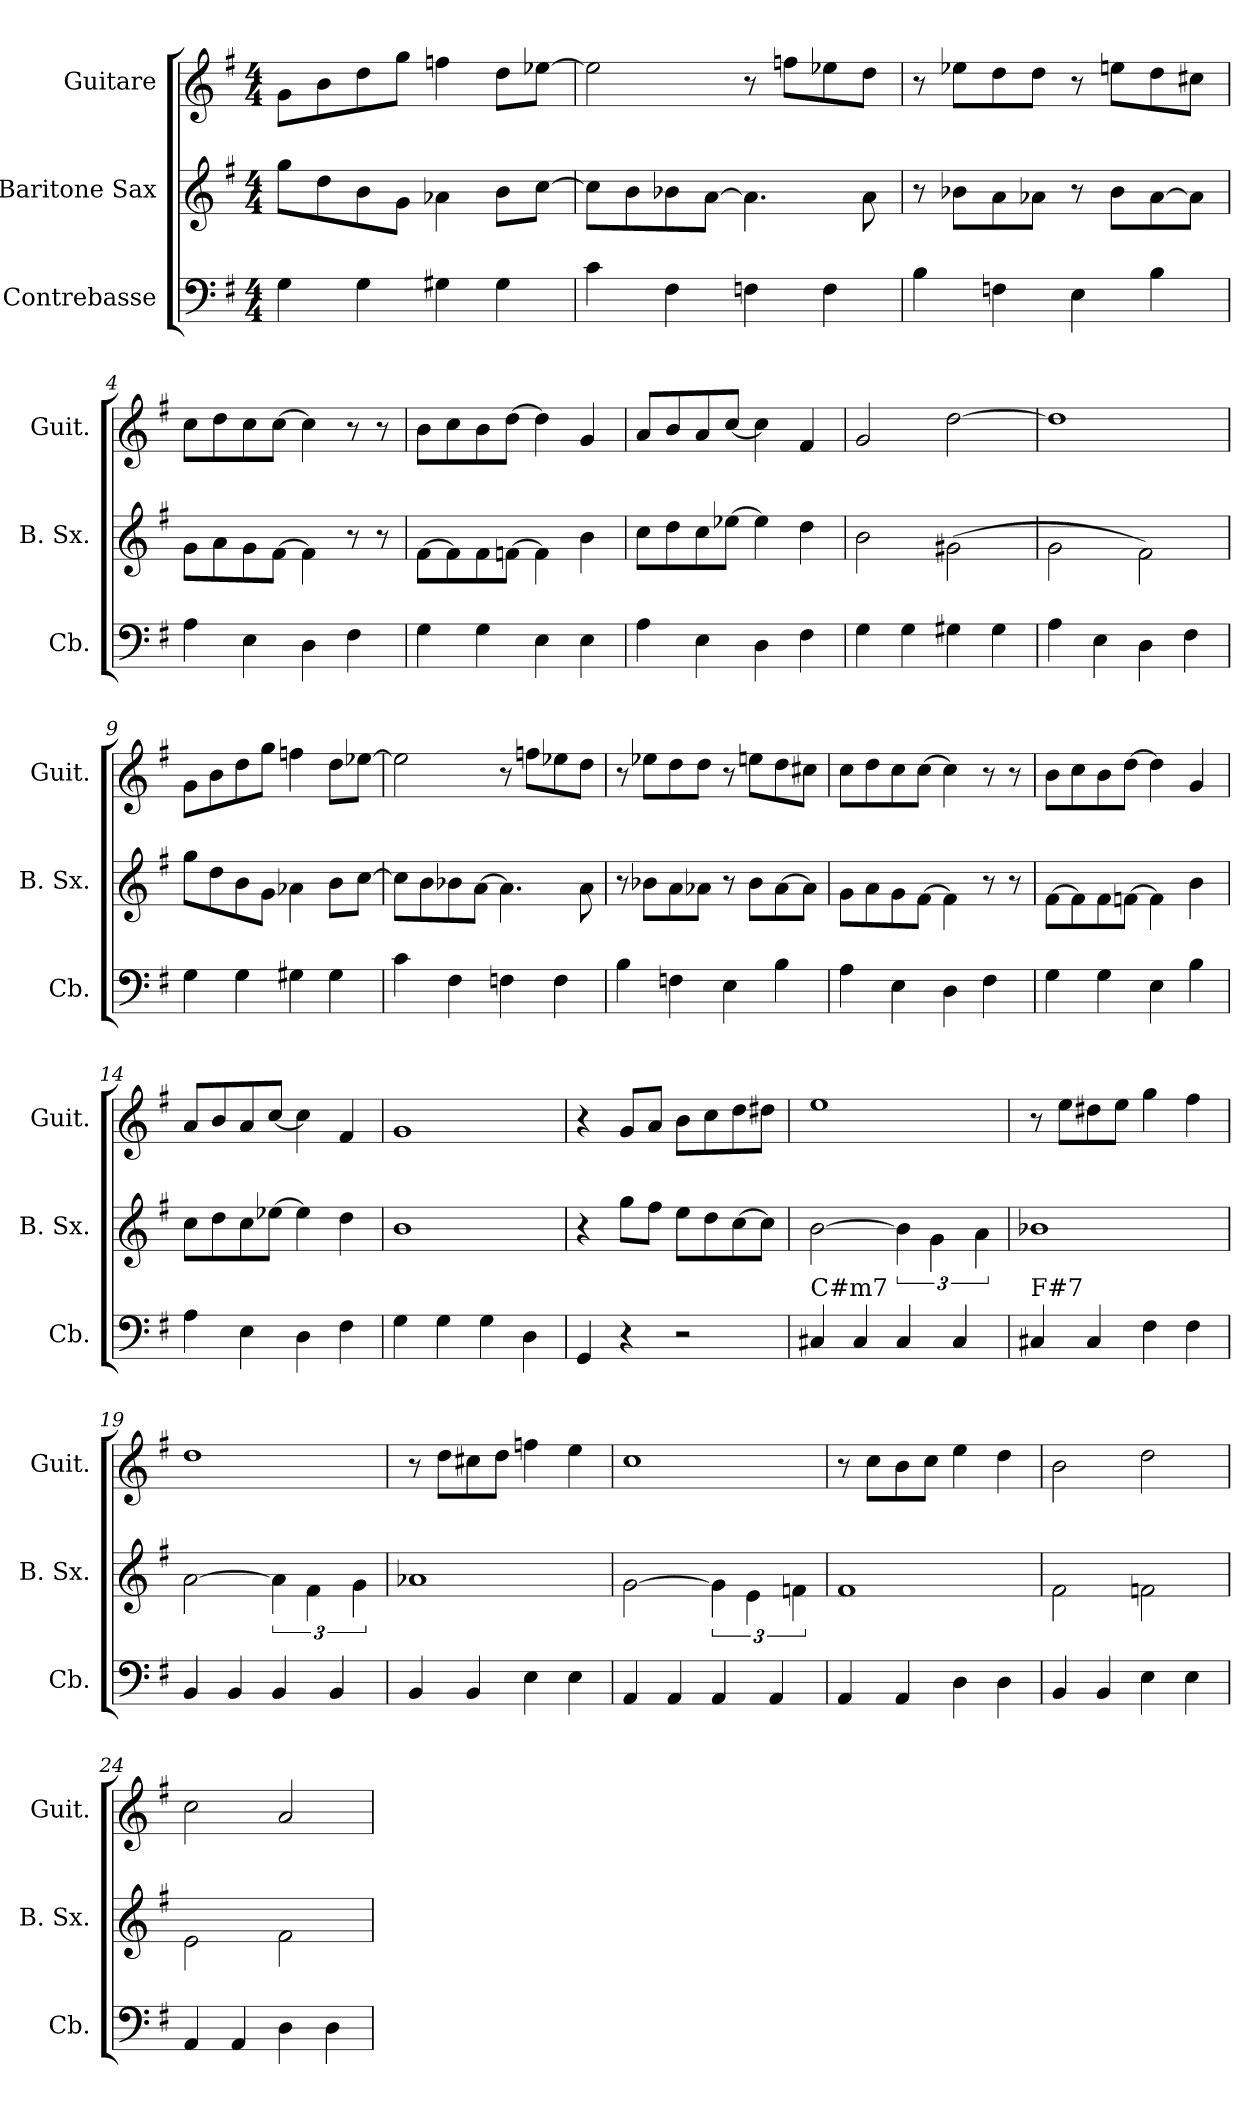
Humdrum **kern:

**kern	**kern	**kern
*part3	*part2	*part1
*staff3	*staff2	*staff1
*I"Contrebasse	*I"Baritone Sax	*I"Guitare
*I'Cb.	*I'B. Sx.	*I'Guit.
*clefF4	*clefG2	*clefG2
*ITrd7c12	*ITrd12c21	*ITrd7c12
*k[f#]	*k[f#]	*k[f#]
*G:	*G:	*G:
*M4/4	*M4/4	*M4/4
=1	=1	=1
4GG\	8g\L	8G\L
.	8d\	8B\
4GG\	8B\	8d\
.	8G\J	8g\J
4GG#X\	4A-X\	4fn\
4GG#\	8B\L	8d\L
.	[8c\J	[8e-X\J
=2	=2	=2
4C\	8c\L]	2e-\]
.	8B\	.
4FF#\	8B-X\	.
.	[8A\J	.
4FFn\	4.A\]	8r
.	.	8fn\L
4FF\	.	8e-X\
.	8A\	8d\J
=3	=3	=3
4BB\	8r	8r
.	8B-X\L	8e-X\L
4FFn\	8A\	8d\
.	8A-X\J	8d\J
4EE\	8r	8r
.	8B-\L	8en\L
4BB\	[8A-\	8d\
.	8A-\J]	8c#X\J
=4	=4	=4
4AA\	8G\L	8c\L
.	8A\	8d\
4EE\	8G\	8c\
.	[8F#\J	[8c\J
4DD\	4F#\]	4c\]
4FF#\	8r	8r
.	8r	8r
!!LO:LB:g=z
=5	=5	=5
4GG\	[8F#\L	8B\L
.	8F#\]	8c\
4GG\	8F#\	8B\
.	[8Fn\J	[8d\J
4EE\	4F\]	4d\]
4EE\	4B\	4G/
=6	=6	=6
4AA\	8c\L	8A/L
.	8d\	8B/
4EE\	8c\	8A/
.	[8e-X\J	[8c/J
4DD\	4e-\]	4c\]
4FF#\	4d\	4F#/
=7	=7	=7
4GG\	2B\	2G/
4GG\	.	.
4GG#X\	(<2G#X\	[2d\
4GG#\	.	.
=8	=8	=8
4AA\	2G\	1d]
4EE\	.	.
4DD\	2F#\)	.
4FF#\	.	.
!!LO:LB:g=z
=9	=9	=9
4GG\	8g\L	8G\L
.	8d\	8B\
4GG\	8B\	8d\
.	8G\J	8g\J
4GG#X\	4A-X\	4fn\
4GG#\	8B\L	8d\L
.	[8c\J	[8e-X\J
=10	=10	=10
4C\	8c\L]	2e-\]
.	8B\	.
4FF#\	8B-X\	.
.	[8A\J	.
4FFn\	4.A\]	8r
.	.	8fn\L
4FF\	.	8e-X\
.	8A\	8d\J
=11	=11	=11
4BB\	8r	8r
.	8B-X\L	8e-X\L
4FFn\	8A\	8d\
.	8A-X\J	8d\J
4EE\	8r	8r
.	8B-\L	8en\L
4BB\	[8A-\	8d\
.	8A-\J]	8c#X\J
=12	=12	=12
4AA\	8G\L	8c\L
.	8A\	8d\
4EE\	8G\	8c\
.	[8F#\J	[8c\J
4DD\	4F#\]	4c\]
4FF#\	8r	8r
.	8r	8r
!!LO:PB:g=z
=13	=13	=13
4GG\	[8F#\L	8B\L
.	8F#\]	8c\
4GG\	8F#\	8B\
.	[8Fn\J	[8d\J
4EE\	4F\]	4d\]
4BB\	4B\	4G/
=14	=14	=14
4AA\	8c\L	8A/L
.	8d\	8B/
4EE\	8c\	8A/
.	[8e-X\J	[8c/J
4DD\	4e-\]	4c\]
4FF#\	4d\	4F#/
=15	=15	=15
4GG\	1B	1G
4GG\	.	.
4GG\	.	.
4DD\	.	.
=16	=16	=16
4GGG/	4r	4r
4r	8g\L	8G/L
.	8f#\J	8A/J
2r	8e\L	8B\L
.	8d\	8c\
.	[8c\	8d\
.	8c\J]	8d#X\J
!!LO:LB:g=z
=17	=17	=17
!LO:TX:a:t=C#m7	!	!
4CC#X/	[2B\	1e
4CC#/	.	.
4CC#/	6B\]	.
.	6G\	.
4CC#/	.	.
.	6A\	.
=18	=18	=18
!LO:TX:a:t=F#7	!	!
4CC#X/	1B-X	8r
.	.	8e\L
4CC#/	.	8d#X\
.	.	8e\J
4FF#\	.	4g\
4FF#\	.	4f#\
=19	=19	=19
4BBB/	[2A\	1d
4BBB/	.	.
4BBB/	6A\]	.
.	6F#\	.
4BBB/	.	.
.	6G\	.
=20	=20	=20
4BBB/	1A-X	8r
.	.	8d\L
4BBB/	.	8c#X\
.	.	8d\J
4EE\	.	4fn\
4EE\	.	4e\
!!LO:LB:g=z
=21	=21	=21
4AAA/	[2G\	1c
4AAA/	.	.
4AAA/	6G\]	.
.	6E\	.
4AAA/	.	.
.	6Fn\	.
=22	=22	=22
4AAA/	1F#	8r
.	.	8c\L
4AAA/	.	8B\
.	.	8c\J
4DD\	.	4e\
4DD\	.	4d\
=23	=23	=23
4BBB/	2F#\	2B\
4BBB/	.	.
4EE\	2Fn\	2d\
4EE\	.	.
=24	=24	=24
4AAA/	2E\	2c\
4AAA/	.	.
4DD\	2F#\	2A/
4DD\	.	.
=	=	=
*-	*-	*-
